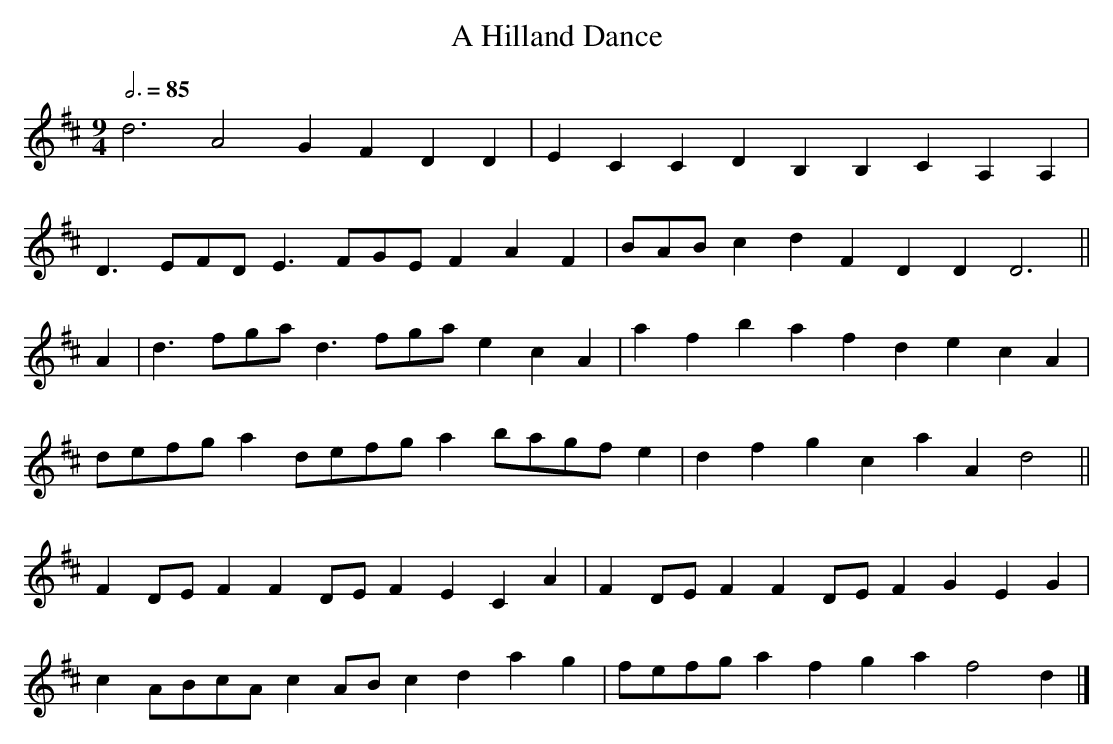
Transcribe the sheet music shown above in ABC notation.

X:1
T:Hilland Dance, A
M:9/4
L:1/4
Q:3/4=85
K:D
d3A2GFDD|ECCDB,B,CA,A,|
D>EF/D/E>FG/E/FAF|B/A/B/cdFDDD3||
A|d>fg/a/d>fg/a/ecA|afbafdecA|
d/e/f/g/ad/e/f/g/ab/a/g/f/e|dfgcaAd2||
FD/E/FFD/E/FECA|FD/E/FFD/E/FGEG|
cA/B/c/A/ c A/B/cdag|f/e/f/g/afgaf2d|]
